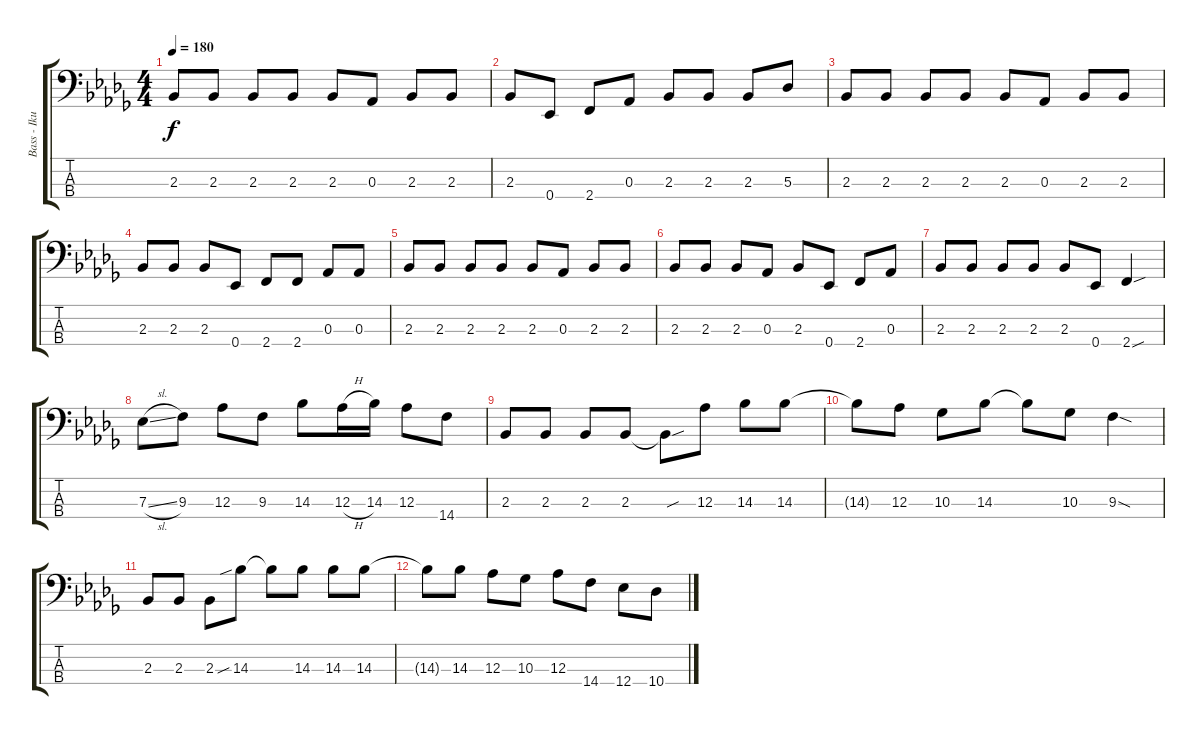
\track ("Bass - Ikuo" "Bass - Iku") {instrument electricbasspick}
\staff {score tabs}
\tuning (Gb2 Db2 Ab1 Eb1) {hide}
\ts (4 4)
\tempo 180
\clef f4
\ks db
2.3.8{dy f} 2.3.8 2.3.8 2.3.8 2.3.8 0.3.8 2.3.8 2.3.8 |
2.3.8 0.4.8 2.4.8 0.3.8 2.3.8 2.3.8 2.3.8 5.3.8 |
2.3.8 2.3.8 2.3.8 2.3.8 2.3.8 0.3.8 2.3.8 2.3.8 |
2.3.8 2.3.8 2.3.8 0.4.8 2.4.8 2.4.8 0.3.8 0.3.8 |
2.3.8 2.3.8 2.3.8 2.3.8 2.3.8 0.3.8 2.3.8 2.3.8 |
2.3.8 2.3.8 2.3.8 0.3.8 2.3.8 0.4.8 2.4.8 0.3.8 |
2.3.8 2.3.8 2.3.8 2.3.8 2.3.8 0.4.8 2.4{sou}.4 |
7.3{sl}.8 9.3.8 12.3.8 9.3.8 14.3.8 12.3{h}.16 14.3.16 12.3.8 14.4.8 |
2.3.8 2.3.8 2.3.8 2.3.8 2.3{sou t}.8 12.3.8 14.3.8 14.3.8 |
14.3{t}.8 12.3.8 10.3.8 14.3.8 14.3{t}.8 10.3.8 9.3{sod}.4 |
2.3.8 2.3.8 2.3.8 14.3{sib}.8 14.3{t}.8 14.3.8 14.3.8 14.3.8 |
14.3{t}.8 14.3.8 12.3.8 10.3.8 12.3.8 14.4.8 12.4.8 10.4.8
